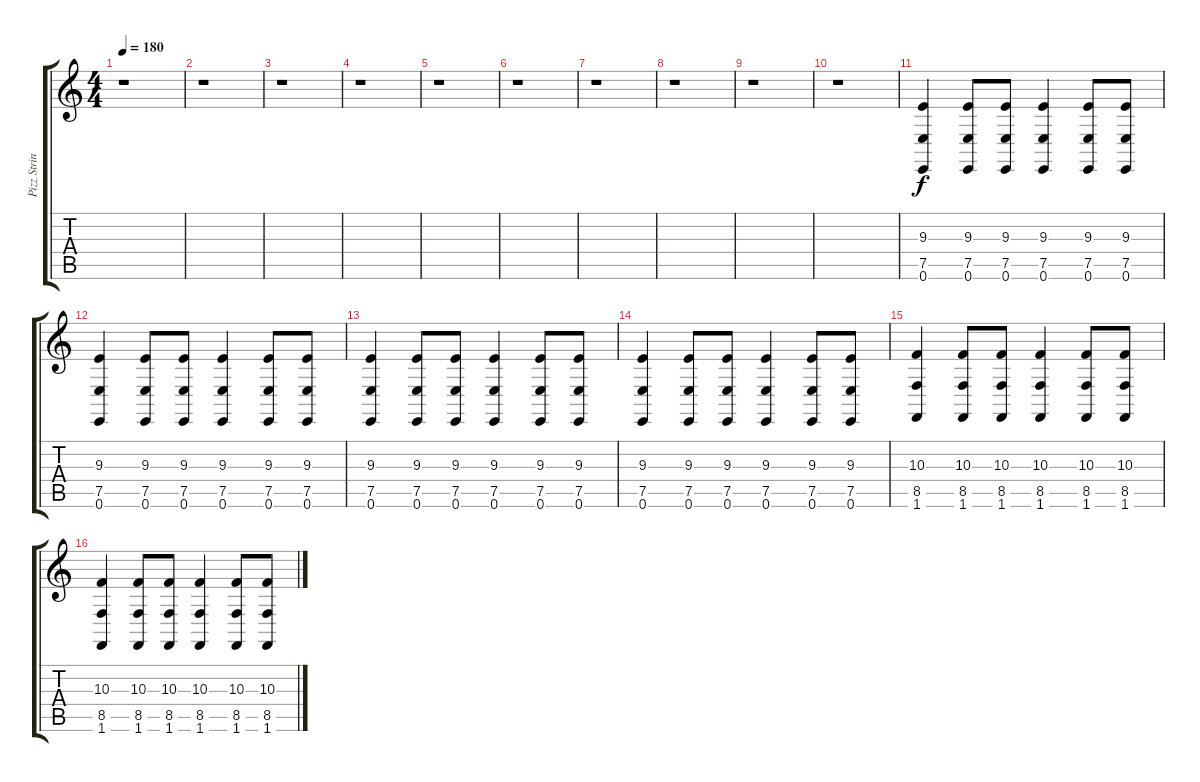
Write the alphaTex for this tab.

\track ("Pizz Strings" "Pizz Strin") {instrument pizzicatostrings}
\staff {score tabs}
\tuning (E4 B3 G3 D3 A2 E2) {hide}
\ts (4 4)
\tempo 180
\clef g2
\ks c
r.1{dy f} |
r.1 |
r.1 |
r.1 |
r.1 |
r.1 |
r.1 |
r.1 |
r.1 |
r.1 |
(9.3 7.5 0.6).4 (9.3 7.5 0.6).8 (9.3 7.5 0.6).8 (9.3 7.5 0.6).4 (9.3 7.5 0.6).8 (9.3 7.5 0.6).8 |
(9.3 7.5 0.6).4 (9.3 7.5 0.6).8 (9.3 7.5 0.6).8 (9.3 7.5 0.6).4 (9.3 7.5 0.6).8 (9.3 7.5 0.6).8 |
(9.3 7.5 0.6).4 (9.3 7.5 0.6).8 (9.3 7.5 0.6).8 (9.3 7.5 0.6).4 (9.3 7.5 0.6).8 (9.3 7.5 0.6).8 |
(9.3 7.5 0.6).4 (9.3 7.5 0.6).8 (9.3 7.5 0.6).8 (9.3 7.5 0.6).4 (9.3 7.5 0.6).8 (9.3 7.5 0.6).8 |
(10.3 8.5 1.6).4 (10.3 8.5 1.6).8 (10.3 8.5 1.6).8 (10.3 8.5 1.6).4 (10.3 8.5 1.6).8 (10.3 8.5 1.6).8 |
(10.3 8.5 1.6).4 (10.3 8.5 1.6).8 (10.3 8.5 1.6).8 (10.3 8.5 1.6).4 (10.3 8.5 1.6).8 (10.3 8.5 1.6).8
